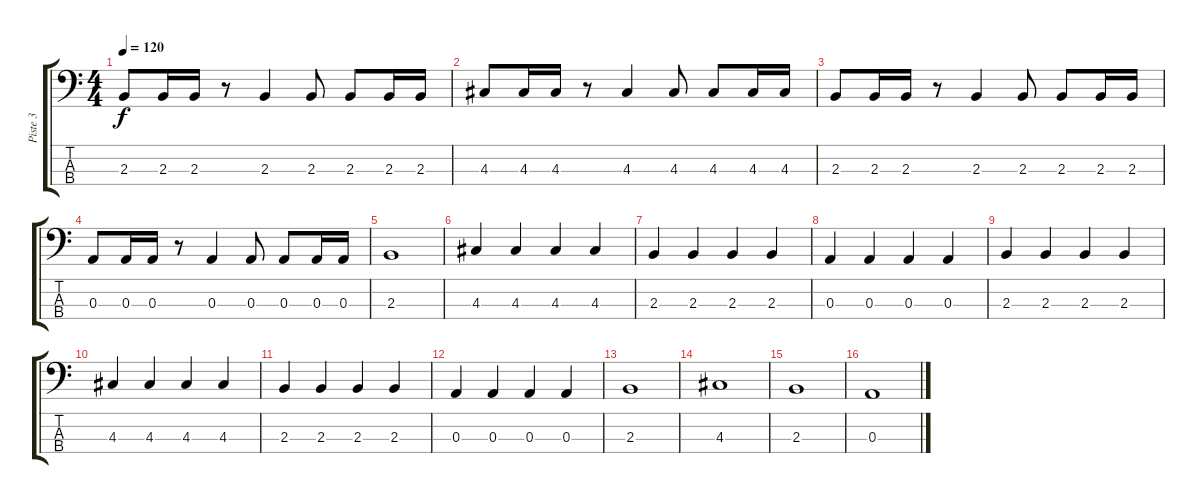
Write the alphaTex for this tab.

\track ("Piste 3" "Piste 3") {instrument electricbassfinger}
\staff {score tabs}
\tuning (G2 D2 A1 E1) {hide}
\ts (4 4)
\tempo 120
\clef f4
\ks c
2.3.8{dy f} 2.3.16 2.3.16 r.8 2.3.4 2.3.8 2.3.8 2.3.16 2.3.16 |
4.3.8 4.3.16 4.3.16 r.8 4.3.4 4.3.8 4.3.8 4.3.16 4.3.16 |
2.3.8 2.3.16 2.3.16 r.8 2.3.4 2.3.8 2.3.8 2.3.16 2.3.16 |
0.3.8 0.3.16 0.3.16 r.8 0.3.4 0.3.8 0.3.8 0.3.16 0.3.16 |
2.3.1 |
4.3.4 4.3.4 4.3.4 4.3.4 |
2.3.4 2.3.4 2.3.4 2.3.4 |
0.3.4 0.3.4 0.3.4 0.3.4 |
2.3.4 2.3.4 2.3.4 2.3.4 |
4.3.4 4.3.4 4.3.4 4.3.4 |
2.3.4 2.3.4 2.3.4 2.3.4 |
0.3.4 0.3.4 0.3.4 0.3.4 |
2.3.1 |
4.3.1 |
2.3.1 |
0.3.1
